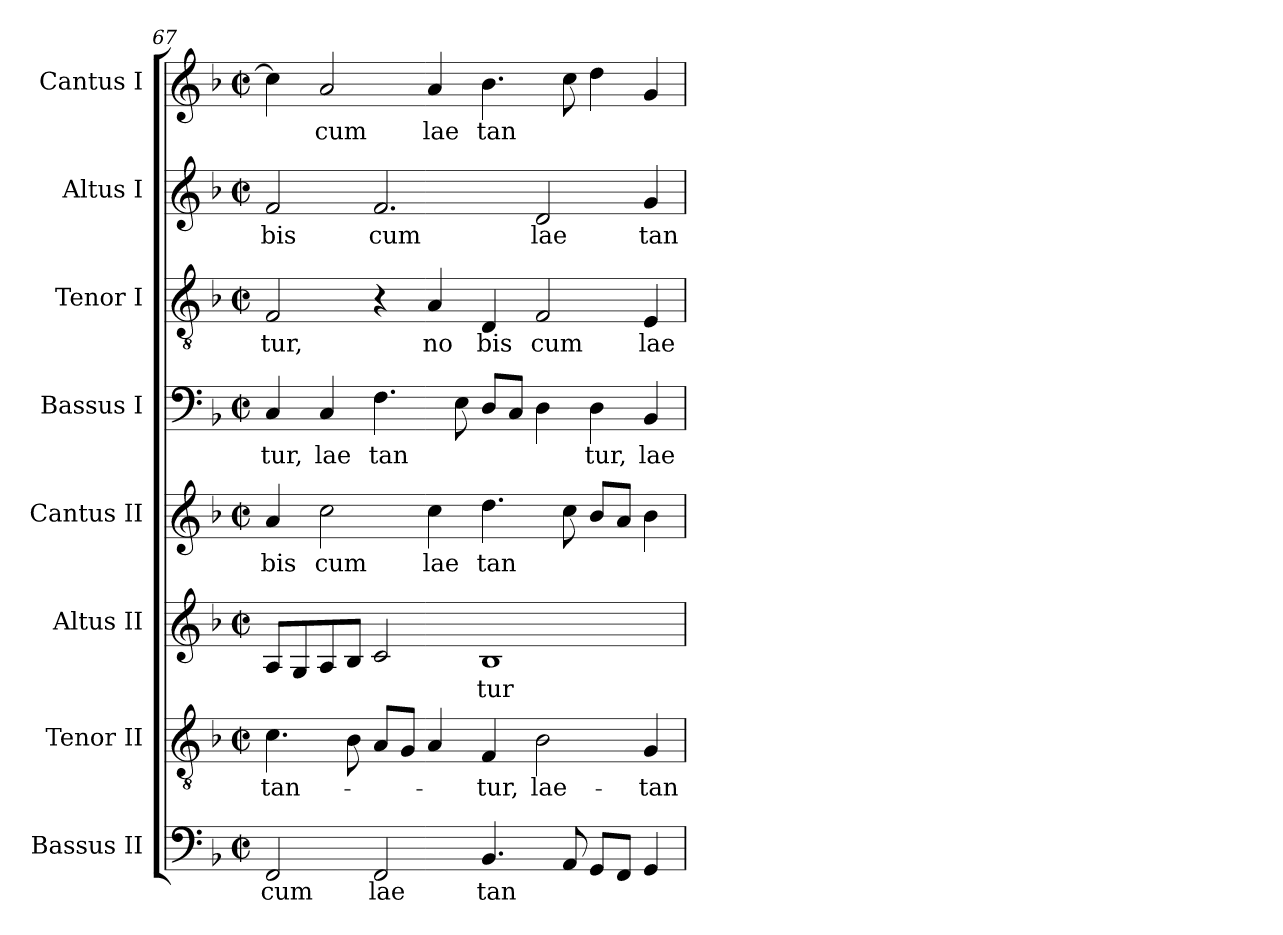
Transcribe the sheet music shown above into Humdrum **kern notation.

**kern	**text	**kern	**text	**kern	**text	**kern	**text	**kern	**text	**kern	**text	**kern	**text	**kern	**text
*part8	*part8	*part7	*part7	*part6	*part6	*part5	*part5	*part4	*part4	*part3	*part3	*part2	*part2	*part1	*part1
*staff8	*staff8	*staff7	*staff7	*staff6	*staff6	*staff5	*staff5	*staff4	*staff4	*staff3	*staff3	*staff2	*staff2	*staff1	*staff1
*I"Bassus II	*	*I"Tenor II	*	*I"Altus II	*	*I"Cantus II	*	*I"Bassus I	*	*I"Tenor I	*	*I"Altus I	*	*I"Cantus I	*
*clefF4	*	*clefGv2	*	*clefG2	*	*clefG2	*	*clefF4	*	*clefGv2	*	*clefG2	*	*clefG2	*
*k[b-]	*	*k[b-]	*	*k[b-]	*	*k[b-]	*	*k[b-]	*	*k[b-]	*	*k[b-]	*	*k[b-]	*
*F:	*	*F:	*	*F:	*	*F:	*	*F:	*	*F:	*	*F:	*	*F:	*
*M2/2	*	*M2/2	*	*M2/2	*	*M2/2	*	*M2/2	*	*M2/2	*	*M2/2	*	*M2/2	*
*met(c|)	*	*met(c|)	*	*met(c|)	*	*met(c|)	*	*met(c|)	*	*met(c|)	*	*met(c|)	*	*met(c|)	*
=67	=67	=67	=67	=67	=67	=67	=67	=67	=67	=67	=67	=67	=67	=67	=67
!	!LO:LY:b:cj	!	!LO:LY:b	!	!	!	!LO:LY:b:cj	!	!LO:LY:b:cj	!	!LO:LY:b:cj	!	!LO:LY:b:cj	!	!
2FF/	cum	4.c\	-tan-	8A/L	.	4a/	bis	4C/	tur,	2F/	tur,	2f/	bis	4cc\]	.
.	.	.	.	8G/	.	.	.	.	.	.	.	.	.	.	.
!	!	!	!	!	!	!	!LO:LY:b:cj	!	!LO:LY:b:cj	!	!	!	!	!	!LO:LY:b:cj
.	.	.	.	8A/	.	2cc\	cum	4C/	lae	.	.	.	.	2a/	cum
.	.	8B-\	.	8B-/J	.	.	.	.	.	.	.	.	.	.	.
!	!LO:LY:b:cj	!	!	!	!	!	!	!	!LO:LY:b	!	!	!	!LO:LY:b:cj	!	!
2FF/	lae	8A/L	.	2c/	.	.	.	4.F\	tan	4r	.	2.f/	cum	.	.
.	.	8G/J	.	.	.	.	.	.	.	.	.	.	.	.	.
!	!	!	!	!	!	!	!LO:LY:b:cj	!	!	!	!LO:LY:b:cj	!	!	!	!LO:LY:b:cj
.	.	4A/	.	.	.	4cc\	lae	.	.	4A/	no	.	.	4a/	lae
.	.	.	.	.	.	.	.	8E\	.	.	.	.	.	.	.
!	!LO:LY:b	!	!LO:LY:b:cj	!	!LO:LY:b:cj	!	!LO:LY:b	!	!	!	!LO:LY:b:cj	!	!	!	!LO:LY:b
4.BB-/	tan	4F/	-tur,	1B-	tur	4.dd\	tan	8D/L	.	4D/	bis	.	.	4.b-\	tan
.	.	.	.	.	.	.	.	8C/J	.	.	.	.	.	.	.
!	!	!	!LO:LY:b:cj	!	!	!	!	!	!	!	!LO:LY:b:cj	!	!LO:LY:b:cj	!	!
.	.	2B-\	lae-	.	.	.	.	4D\	.	2F/	cum	2d/	lae	.	.
8AA/	.	.	.	.	.	8cc\	.	.	.	.	.	.	.	8cc\	.
!	!	!	!	!	!	!	!	!	!LO:LY:b:cj	!	!	!	!	!	!
8GG/L	.	.	.	.	.	8b-/L	.	4D\	tur,	.	.	.	.	4dd\	.
8FF/J	.	.	.	.	.	8a/J	.	.	.	.	.	.	.	.	.
!	!	!	!LO:LY:b:cj	!	!	!	!	!	!LO:LY:b:cj	!	!LO:LY:b:cj	!	!LO:LY:b:cj	!	!
4GG/	.	4G/	-tan-	.	.	4b-\	.	4BB-/	lae	4E/	lae	4g/	tan	4g/	.
=	=	=	=	=	=	=	=	=	=	=	=	=	=	=	=
*-	*-	*-	*-	*-	*-	*-	*-	*-	*-	*-	*-	*-	*-	*-	*-
